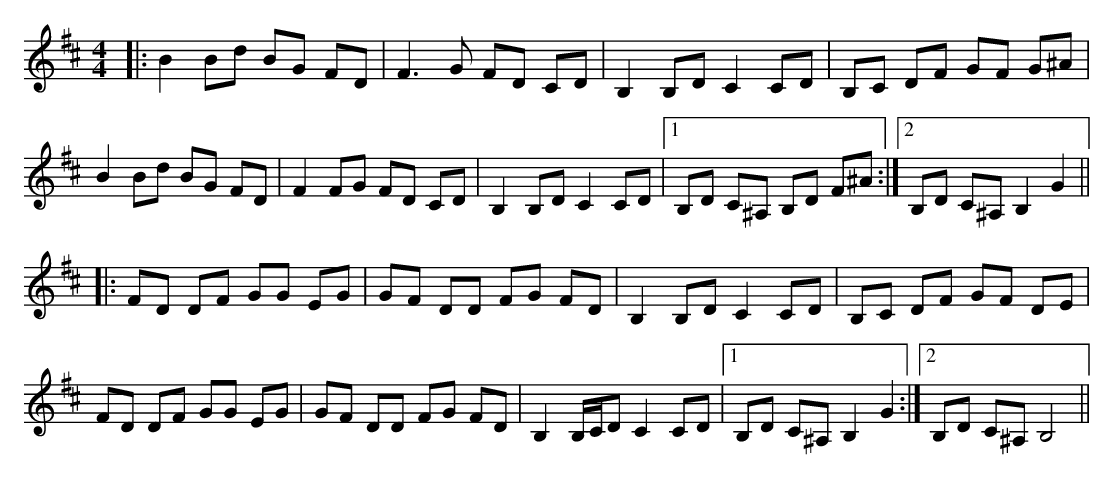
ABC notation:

X:1
M:4/4
K:Bmin
|:B2 Bd BG FD|F3G FD CD|B,2 B,D C2 CD|B,C DF GF G^A|
B2 Bd BG FD|F2 FG FD CD|B,2 B,D C2 CD|1 B,D C^A, B,D F^A:|2 B,D C^A, B,2 G2||
|:FD DF GG EG|GF DD FG FD|B,2 B,D C2 CD|B,C DF GF DE|
FD DF GG EG|GF DD FG FD|B,2 B,/C/D C2 CD|1 B,D C^A, B,2 G2:|2 B,D C^A, B,4||
